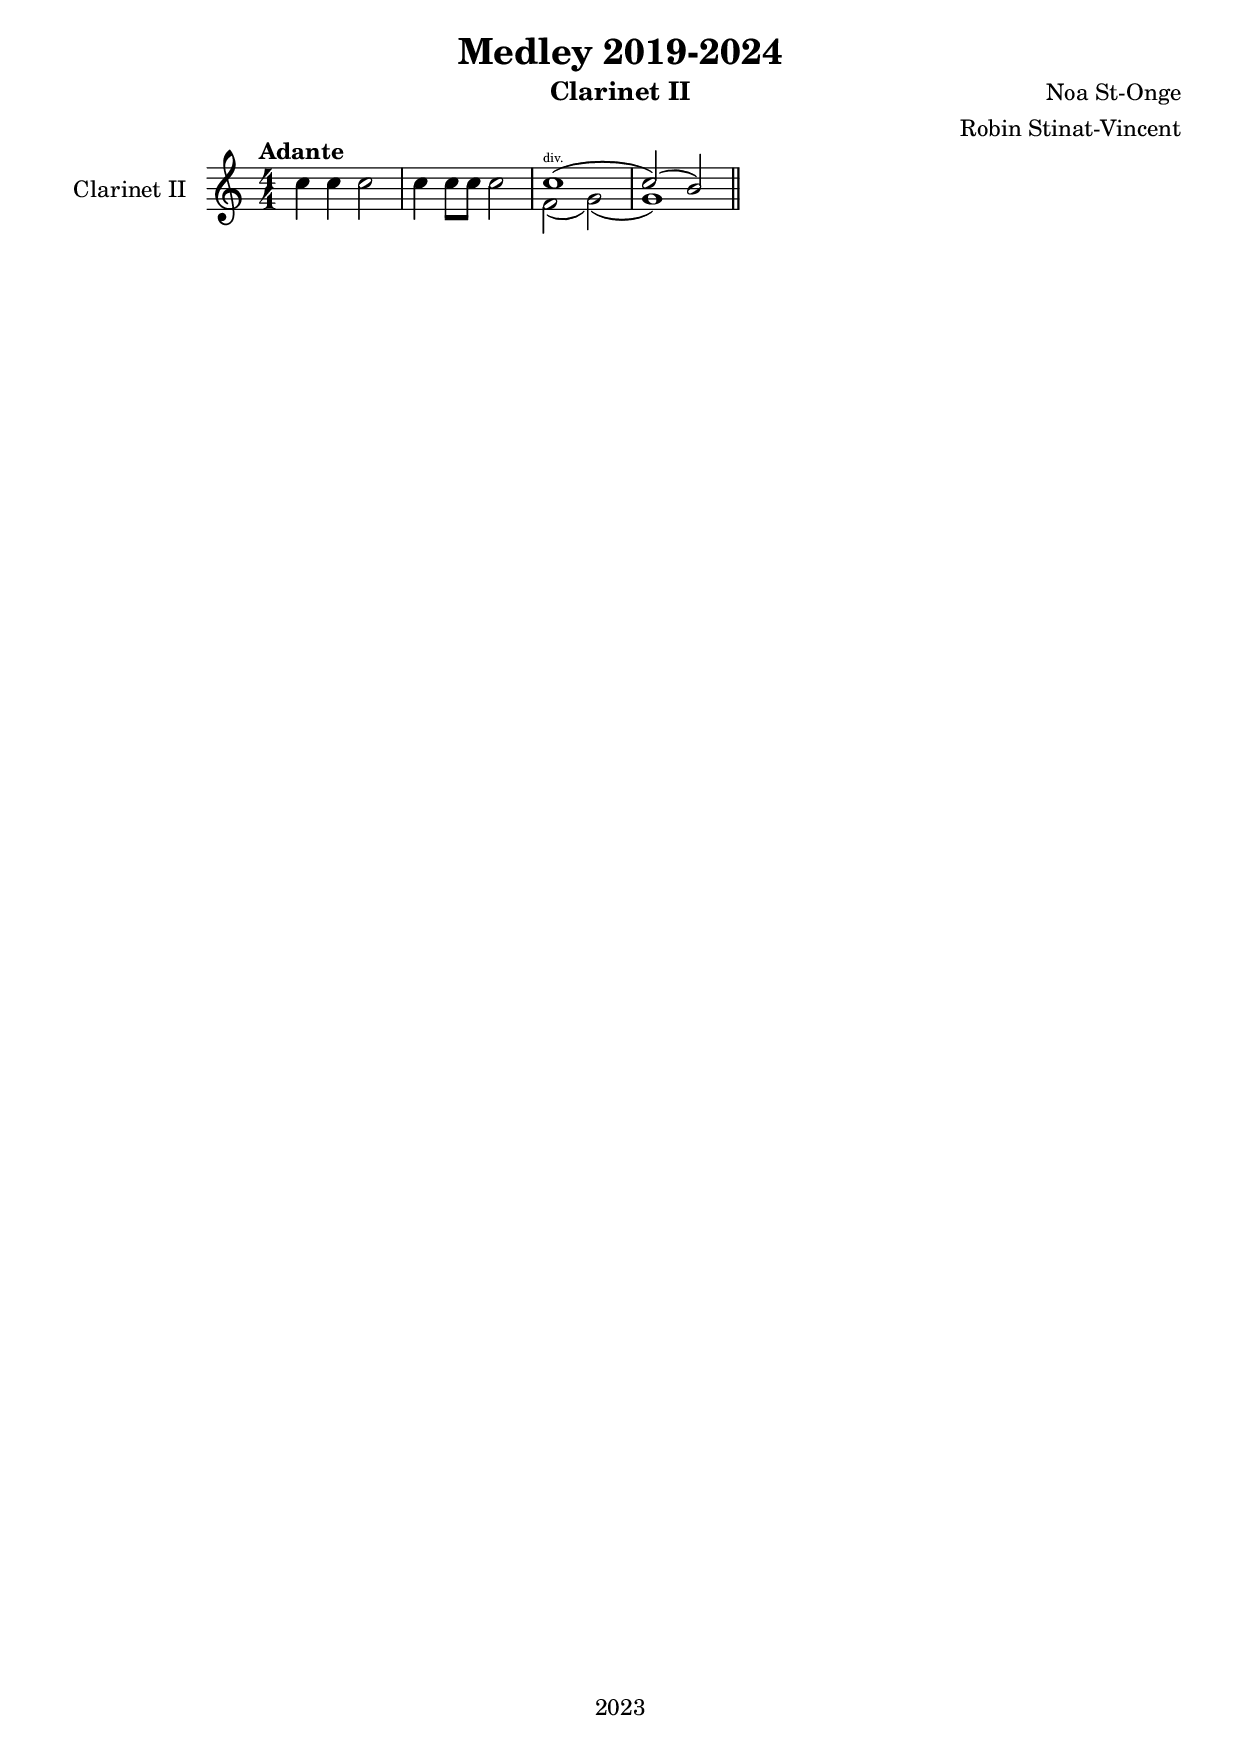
clarII_COTNT = \relative c'' {
  c4 c4 c2
  c4 c8 c8 c2
  <<
    {
      c1^\finger \markup \text "div."
      (c2) (b2)
    } \\
    {
      f2
      (g2) (g1)
    }
  >>
}

scoreAClarinetII = \relative c'' {
  \transposition bes
  \key c \major
  \numericTimeSignature
  \time 4/4
  \tempo "Adante"
  \clarII_COTNT

  \section
}

scoreAClarinetIIPart = \new Staff \with {
  instrumentName = "Clarinet II"
  shortInstrumentName = "Cl. II"
  midiInstrument = "clarinet"
} \scoreAClarinetII

\book {
  \bookOutputName "ClarinetII"
  \header {
    title = "Medley 2019-2024"
    composer = "Noa St-Onge"
    arranger = "Robin Stinat-Vincent"
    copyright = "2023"
    instrument = "Clarinet II"
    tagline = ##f
  }
  \score {
    <<
      \scoreAClarinetIIPart
    >>
    \layout {
      indent = 25
      short-indent = 20
    }

    \midi {
      \tempo 4=92
    }
  }
}
